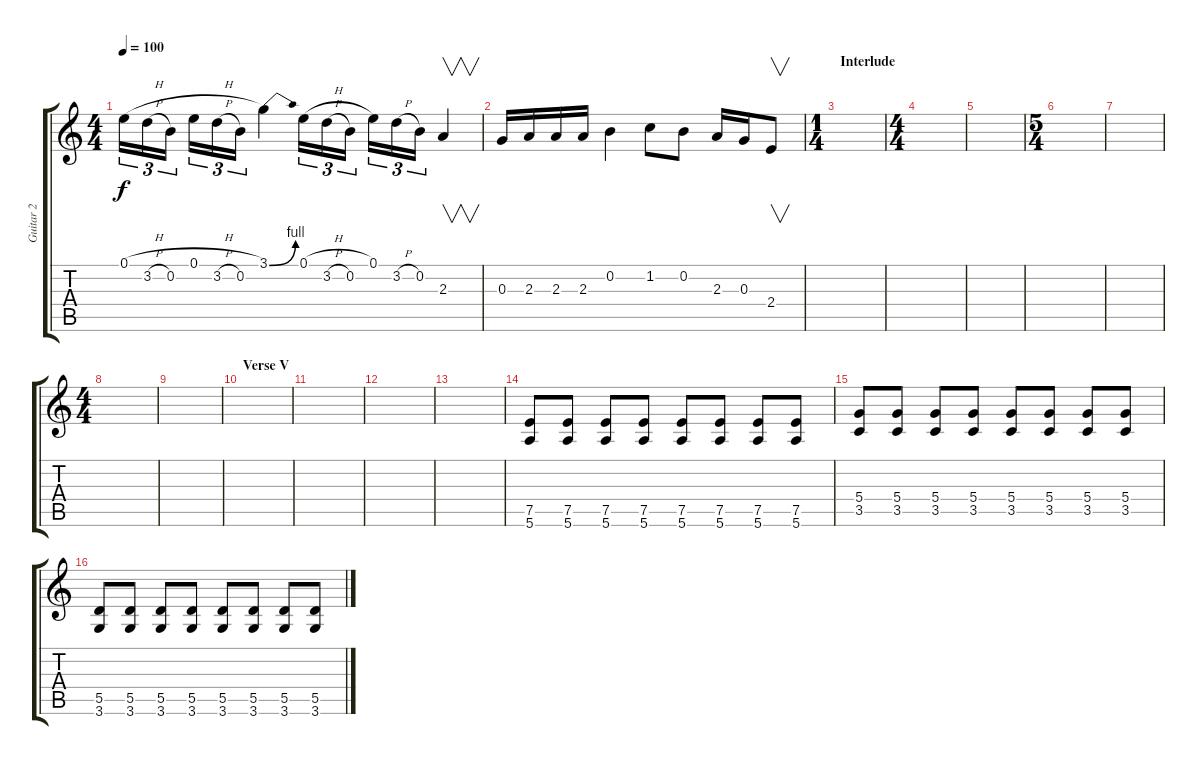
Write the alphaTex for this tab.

\track ("Guitar 2" "Guitar 2") {instrument overdrivenguitar}
\staff {score tabs}
\tuning (E4 B3 G3 D3 A2 E2) {hide}
\ts (4 4)
\tempo 100
\clef g2
\ks c
0.1{h}.16{tu (3 2) dy f} 3.2{h}.16{tu (3 2)} 0.2.16{tu (3 2)} 0.1{h}.16{tu (3 2)} 3.2{h}.16{tu (3 2)} 0.2.16{tu (3 2)} 3.1{be (bend 0 0 60 4)}.4 0.1{h}.16{tu (3 2)} 3.2{h}.16{tu (3 2)} 0.2.16{tu (3 2)} 0.1.16{tu (3 2)} 3.2{h}.16{tu (3 2)} 0.2.16{tu (3 2)} 2.3.4{v} |
0.3.16 2.3.16 2.3.16 2.3.16 0.2.4 1.2.8 0.2.8 2.3.16 0.3.16 2.4.8{v} |
\ts (1 4)
\section ("" "Interlude")
|
\ts (4 4)
|
|
\ts (5 4)
|
|
\ts (4 4)
|
|
\section ("" "Verse V")
|
|
|
|
(7.5 5.6).8 (7.5 5.6).8 (7.5 5.6).8 (7.5 5.6).8 (7.5 5.6).8 (7.5 5.6).8 (7.5 5.6).8 (7.5 5.6).8 |
(5.4 3.5).8 (5.4 3.5).8 (5.4 3.5).8 (5.4 3.5).8 (5.4 3.5).8 (5.4 3.5).8 (5.4 3.5).8 (5.4 3.5).8 |
(5.5 3.6).8 (5.5 3.6).8 (5.5 3.6).8 (5.5 3.6).8 (5.5 3.6).8 (5.5 3.6).8 (5.5 3.6).8 (5.5 3.6).8
